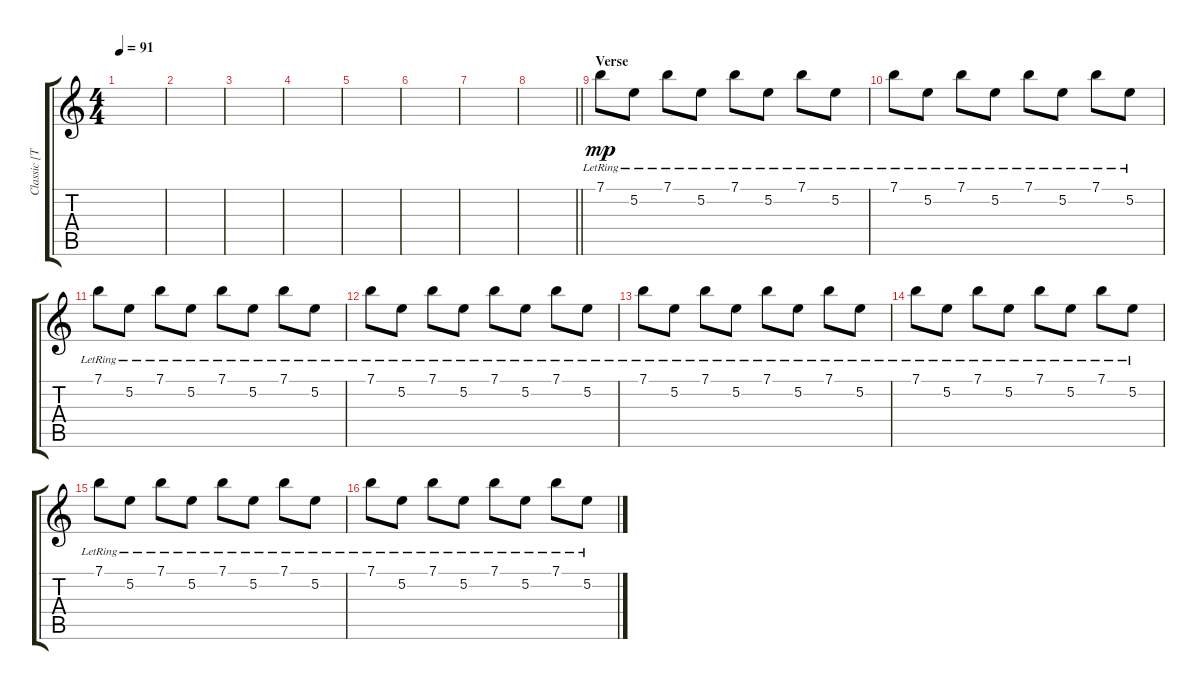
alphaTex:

\track ("Classic [Toru]" "Classic [T") {instrument acousticguitarsteel}
\staff {score tabs}
\tuning (E4 B3 G3 D3 A2 E2) {hide}
\ts (4 4)
\tempo 91
\clef g2
\ks c
|
|
|
|
|
|
|
\barLineRight lightlight
|
\section ("" "Verse")
7.1{lr}.8{dy mp} 5.2{lr}.8 7.1{lr}.8 5.2{lr}.8 7.1{lr}.8 5.2{lr}.8 7.1{lr}.8 5.2{lr}.8 |
7.1{lr}.8 5.2{lr}.8 7.1{lr}.8 5.2{lr}.8 7.1{lr}.8 5.2{lr}.8 7.1{lr}.8 5.2{lr}.8 |
7.1{lr}.8 5.2{lr}.8 7.1{lr}.8 5.2{lr}.8 7.1{lr}.8 5.2{lr}.8 7.1{lr}.8 5.2{lr}.8 |
7.1{lr}.8 5.2{lr}.8 7.1{lr}.8 5.2{lr}.8 7.1{lr}.8 5.2{lr}.8 7.1{lr}.8 5.2{lr}.8 |
7.1{lr}.8 5.2{lr}.8 7.1{lr}.8 5.2{lr}.8 7.1{lr}.8 5.2{lr}.8 7.1{lr}.8 5.2{lr}.8 |
7.1{lr}.8 5.2{lr}.8 7.1{lr}.8 5.2{lr}.8 7.1{lr}.8 5.2{lr}.8 7.1{lr}.8 5.2{lr}.8 |
7.1{lr}.8 5.2{lr}.8 7.1{lr}.8 5.2{lr}.8 7.1{lr}.8 5.2{lr}.8 7.1{lr}.8 5.2{lr}.8 |
7.1{lr}.8 5.2{lr}.8 7.1{lr}.8 5.2{lr}.8 7.1{lr}.8 5.2{lr}.8 7.1{lr}.8 5.2{lr}.8
